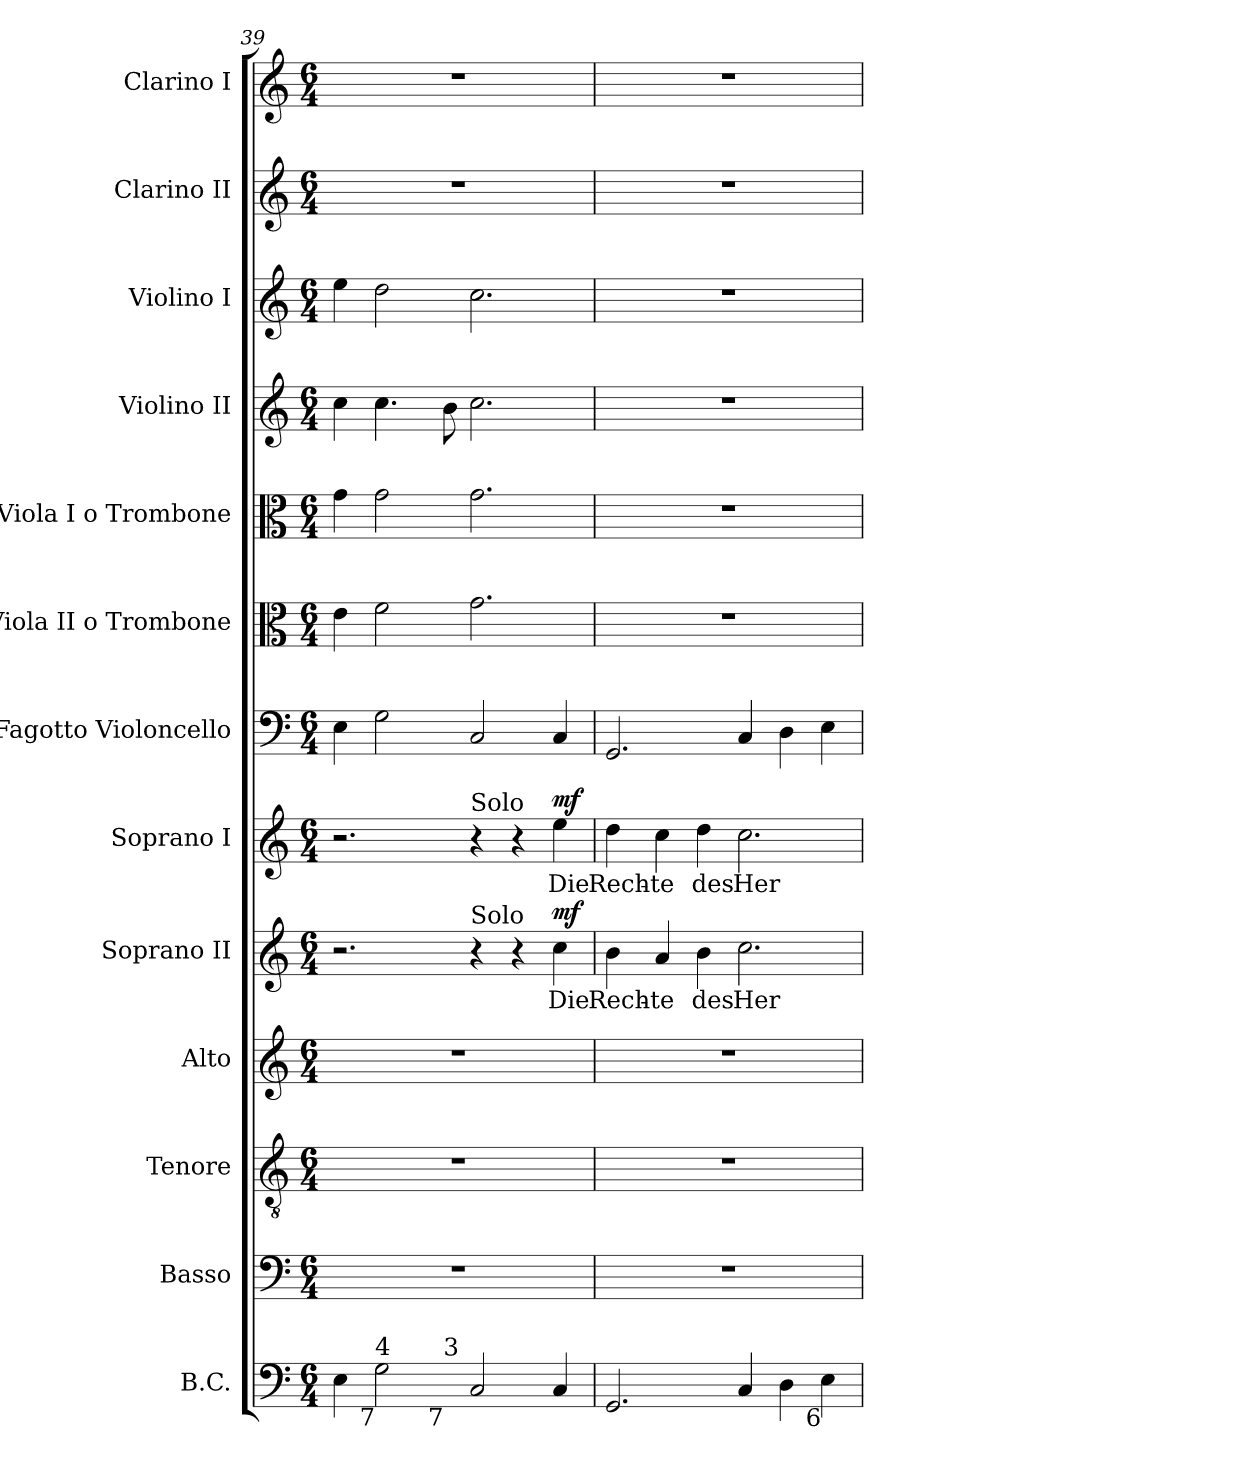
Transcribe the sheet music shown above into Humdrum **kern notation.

**kern	**kern	**kern	**kern	**kern	**text	**dynam	**kern	**text	**dynam	**kern	**kern	**kern	**kern	**kern	**kern	**kern
*part13	*part12	*part11	*part10	*part9	*part9	*part9	*part8	*part8	*part8	*part7	*part6	*part5	*part4	*part3	*part2	*part1
*staff13	*staff12	*staff11	*staff10	*staff9	*staff9	*staff9	*staff8	*staff8	*staff8	*staff7	*staff6	*staff5	*staff4	*staff3	*staff2	*staff1
*I"B.C.	*I"Basso	*I"Tenore	*I"Alto	*I"Soprano II	*	*	*I"Soprano I	*	*	*I"Fagotto Violoncello	*I"Viola II o Trombone	*I"Viola I o Trombone	*I"Violino II	*I"Violino I	*I"Clarino II	*I"Clarino I
*	*I'B.	*I'T.	*	*I'S.	*	*	*I'S.	*	*	*I'Fg.	*I'Vla.	*I'Vla.	*I'Vln. II	*I'Vln. I	*	*
!!LO:PB:g=z
*clefF4	*clefF4	*clefGv2	*clefG2	*clefG2	*	*	*clefG2	*	*	*clefF4	*clefC3	*clefC3	*clefG2	*clefG2	*clefG2	*clefG2
*	*	*ITrd7c12	*	*	*	*	*	*	*	*	*	*	*	*	*	*
*k[]	*k[]	*k[]	*k[]	*k[]	*	*	*k[]	*	*	*k[]	*k[]	*k[]	*k[]	*k[]	*k[]	*k[]
*C:	*C:	*C:	*C:	*C:	*	*	*C:	*	*	*C:	*C:	*C:	*C:	*C:	*C:	*C:
*M6/4	*M6/4	*M6/4	*M6/4	*M6/4	*	*	*M6/4	*	*	*M6/4	*M6/4	*M6/4	*M6/4	*M6/4	*M6/4	*M6/4
=39	=39	=39	=39	=39	=39	=39	=39	=39	=39	=39	=39	=39	=39	=39	=39	=39
!LO:TX:b:rj:t=6	!	!	!	!	!	!	!	!	!	!	!	!	!	!	!	!
!	!LO:N:vis=1	!LO:N:vis=1	!LO:N:vis=1	!	!	!	!	!	!	!	!	!	!	!	!LO:N:vis=1	!LO:N:vis=1
*^	*	*	*	*	*	*	*	*	*	*	*	*	*	*	*	*
4Ei\	2ryy	1.r	1.r	1.r	2.r	.	.	2.r	.	.	4Ei\	4ei\	4gi\	4cci\	4eei\	1.r	1.r
!LO:TX:b:rj:t=7	!	!	!	!	!	!	!	!	!	!	!	!	!	!	!	!	!
!LO:TX:t=4	!	!	!	!	!	!	!	!	!	!	!	!	!	!	!	!	!
2Gi\	.	.	.	.	.	.	.	.	.	.	2Gi\	2fi\	2gi\	4.cci\	2ddi\	.	.
.	8ryy	.	.	.	.	.	.	.	.	.	.	.	.	.	.	.	.
!	!LO:TX:b:rj:t=7	!	!	!	!	!	!	!	!	!	!	!	!	!	!	!	!
!	!LO:TX:t=3	!	!	!	!	!	!	!	!	!	!	!	!	!	!	!	!
.	2..ryy	.	.	.	.	.	.	.	.	.	.	.	.	8bi\	.	.	.
!	!	!	!	!	!	!	!	!LO:TX:a:t=Solo	!	!	!	!	!	!	!	!	!
!	!	!	!	!	!LO:TX:a:t=Solo	!	!	!	!	!	!	!	!	!	!	!	!
2Ci/	.	.	.	.	4r	.	.	4r	.	.	2Ci/	2.gi\	2.gi\	2.cci\	2.cci\	.	.
.	.	.	.	.	4r	.	.	4r	.	.	.	.	.	.	.	.	.
!	!	!	!	!	!	!LO:LY:b:color=#000000	!	!	!	!	!	!	!	!	!	!	!
!	!	!	!	!	!	!	!	!	!LO:LY:b:color=#000000	!	!	!	!	!	!	!	!
4Ci/	.	.	.	.	4cci\	Die	mf	4eei\	Die	mf	4Ci/	.	.	.	.	.	.
=40	=40	=40	=40	=40	=40	=40	=40	=40	=40	=40	=40	=40	=40	=40	=40	=40	=40
!	!	!LO:N:vis=1	!LO:N:vis=1	!LO:N:vis=1	!	!	!	!	!	!	!	!	!	!	!	!	!
*v	*v	*	*	*	*	*	*	*	*	*	*	*	*	*	*	*	*
*^	*	*	*	*	*	*	*	*	*	*	*	*	*	*	*	*
!	!	!	!	!	!	!LO:LY:b:color=#000000	!	!	!	!	!	!	!	!	!	!	!
*v	*v	*	*	*	*	*	*	*	*	*	*	*	*	*	*	*	*
*^	*	*	*	*	*	*	*	*	*	*	*	*	*	*	*	*
!	!	!	!	!	!	!	!	!	!LO:LY:b:color=#000000	!	!	!LO:N:vis=1	!LO:N:vis=1	!LO:N:vis=1	!LO:N:vis=1	!LO:N:vis=1	!LO:N:vis=1
*v	*v	*	*	*	*	*	*	*	*	*	*	*	*	*	*	*	*
2.GGi/	1.r	1.r	1.r	4bi\	Rech-	.	4ddi\	Rech-	.	2.GGi/	1.r	1.r	1.r	1.r	1.r	1.r
!	!	!	!	!	!LO:LY:b:color=#000000	!	!	!	!	!	!	!	!	!	!	!
!	!	!	!	!	!	!	!	!LO:LY:b:color=#000000	!	!	!	!	!	!	!	!
.	.	.	.	4ai/	-te	.	4cci\	-te	.	.	.	.	.	.	.	.
!	!	!	!	!	!LO:LY:b:color=#000000	!	!	!	!	!	!	!	!	!	!	!
!	!	!	!	!	!	!	!	!LO:LY:b:color=#000000	!	!	!	!	!	!	!	!
.	.	.	.	4bi\	des	.	4ddi\	des	.	.	.	.	.	.	.	.
!	!	!	!	!	!LO:LY:b:color=#000000	!	!	!	!	!	!	!	!	!	!	!
!	!	!	!	!	!	!	!	!LO:LY:b:color=#000000	!	!	!	!	!	!	!	!
4Ci/	.	.	.	2.cci\	Her-	.	2.cci\	Her-	.	4Ci/	.	.	.	.	.	.
4Di\	.	.	.	.	.	.	.	.	.	4Di\	.	.	.	.	.	.
!LO:TX:b:rj:t=6	!	!	!	!	!	!	!	!	!	!	!	!	!	!	!	!
4Ei\	.	.	.	.	.	.	.	.	.	4Ei\	.	.	.	.	.	.
=	=	=	=	=	=	=	=	=	=	=	=	=	=	=	=	=
*-	*-	*-	*-	*-	*-	*-	*-	*-	*-	*-	*-	*-	*-	*-	*-	*-
